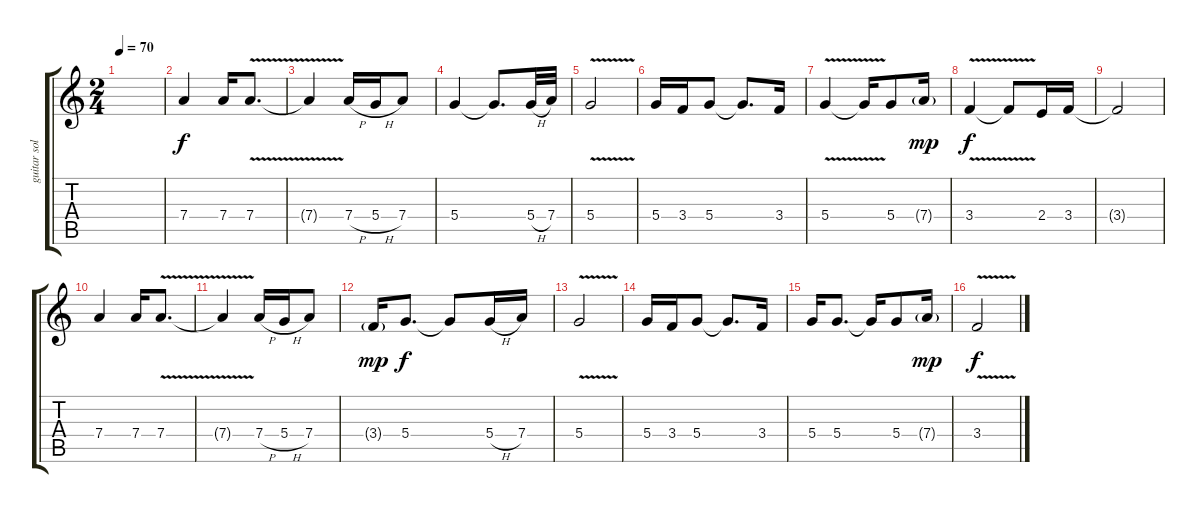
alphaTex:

\track ("guitar solo" "guitar sol") {instrument acousticguitarnylon}
\staff {score tabs}
\tuning (E4 B3 G3 D3 A2 E2) {hide}
\ts (2 4)
\tempo 70
\clef g2
\ks c
|
7.4.4 7.4.16 7.4{v}.8{d} |
7.4{t}.4 7.4{h}.16 5.4{h}.16 7.4.8 |
5.4.4 5.4{t}.8{d} 5.4{h}.32 7.4.32 |
5.4{v}.2 |
5.4.16 3.4.16 5.4.8 5.4{t}.8{d} 3.4.16 |
5.4{v}.4 5.4{t}.16 5.4.8 7.4{g}.16{dy mp} |
3.4{v}.4{dy f} 3.4{t}.8 2.4.16 3.4.16 |
3.4{t}.2 |
7.4.4 7.4.16 7.4{v}.8{d} |
7.4{t}.4 7.4{h}.16 5.4{h}.16 7.4.8 |
3.4{g}.16{dy mp} 5.4.8{d dy f} 5.4{t}.8 5.4{h}.16 7.4.16 |
5.4{v}.2 |
5.4.16 3.4.16 5.4.8 5.4{t}.8{d} 3.4.16 |
5.4.16 5.4.8{d} 5.4{t}.16 5.4.8 7.4{g}.16{dy mp} |
3.4{v}.2{dy f}
